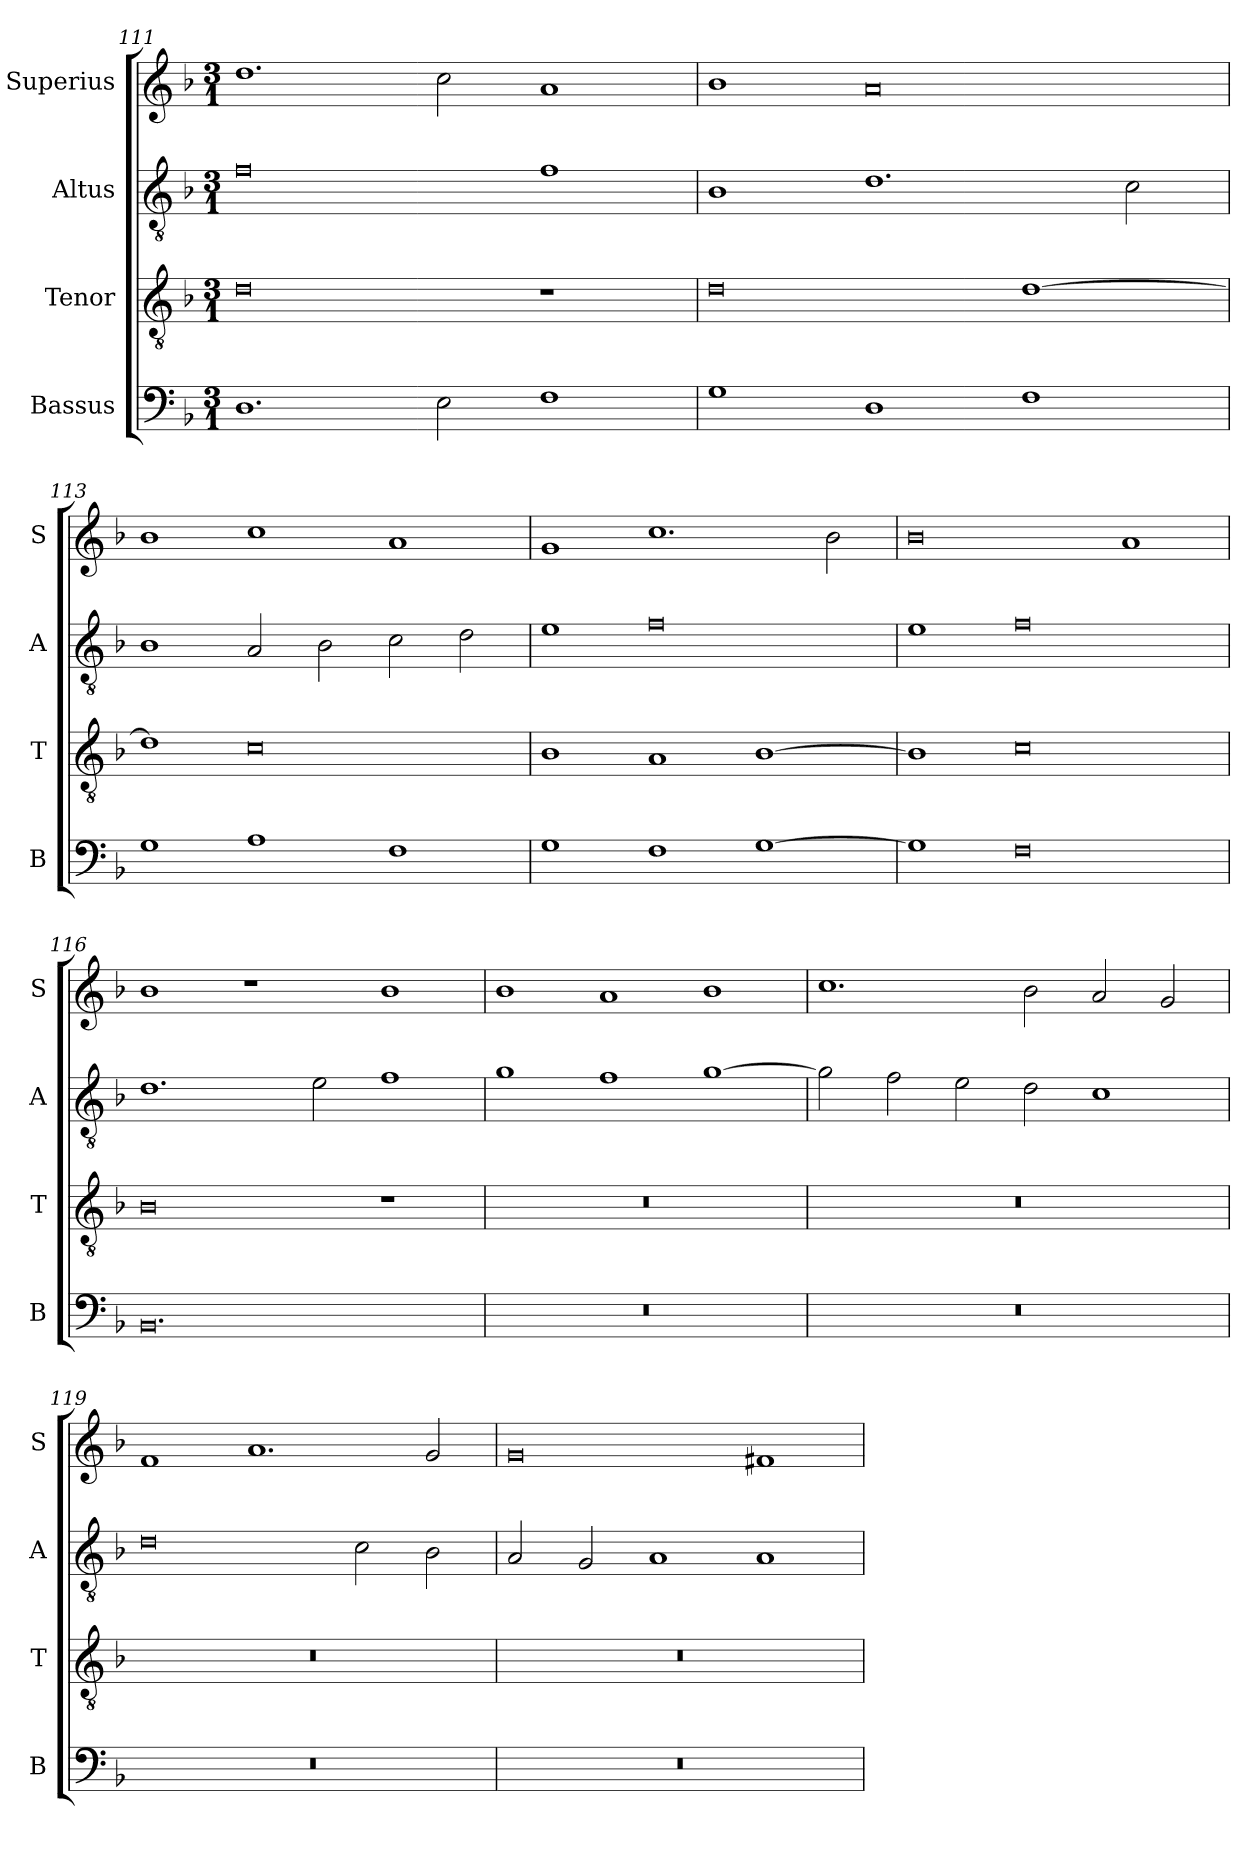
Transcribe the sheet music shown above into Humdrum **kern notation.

**kern	**kern	**kern	**kern
*part4	*part3	*part2	*part1
*staff4	*staff3	*staff2	*staff1
*I"Bassus	*I"Tenor	*I"Altus	*I"Superius
*I'B	*I'T	*I'A	*I'S
*clefF4	*clefGv2	*clefGv2	*clefG2
*k[b-]	*k[b-]	*k[b-]	*k[b-]
*M3/1	*M3/1	*M3/1	*M3/1
=111	=111	=111	=111
1.D	0d	0f	1.dd
2E\	.	.	2cc\
1F	1r	1f	1a
=112	=112	=112	=112
1G	0d	1B-	1b-
1D	.	1.d	0a
1F	[1d	.	.
.	.	2c\	.
=113	=113	=113	=113
1G	1d]	1B-	1b-
1A	0c	2A/	1cc
.	.	2B-\	.
1F	.	2c\	1a
.	.	2d\	.
=114	=114	=114	=114
1G	1B-	1e	1g
1F	1A	0f	1.cc
[1G	[1B-	.	.
.	.	.	2b-\
=115	=115	=115	=115
1G]	1B-]	1e	0b-
0F	0c	0f	.
.	.	.	1a
=116	=116	=116	=116
0.BB-	0B-	1.d	1b-
.	.	.	1r
.	.	2e\	.
.	1r	1f	1b-
=117	=117	=117	=117
0.r	0.r	1g	1b-
.	.	1f	1a
.	.	[1g	1b-
=118	=118	=118	=118
0.r	0.r	2g\]	1.cc
.	.	2f\	.
.	.	2e\	.
.	.	2d\	2b-\
.	.	1c	2a/
.	.	.	2g/
=119	=119	=119	=119
0.r	0.r	0d	1f
.	.	.	1.a
.	.	2c\	.
.	.	2B-\	2g/
=120	=120	=120	=120
0.r	0.r	2A/	0g
.	.	2G/	.
.	.	1A	.
.	.	1A	1f#X
=	=	=	=
*-	*-	*-	*-
